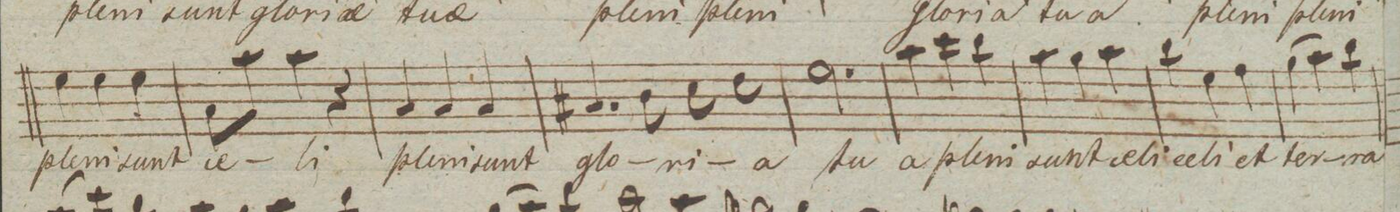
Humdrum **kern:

**kern	**text	**dynam
*I"Baſso.	*	*
*clefF4	*	*
*k[]	*	*
*met(c)	*	*
*M3/4	*	*
4G\	ple-	.
4G\	-ni	.
4G\	sunt	.
=52	=52	=52
8C\L	ce-	.
8c\J	.	.
4c\	-li	.
4r	.	.
=53	=53	=53
4C/	ple-	.
4C/	-ni	.
4C/	sunt	.
=54	=54	=54
4.C#X/	glo-	.
8D\	.	.
8E\	-ri-	.
8F\	-a	.
=55	=55	=55
2.G\	tu-	.
=56	=56	=56
4c\	-a	.
4e\	ple-	.
4d\	-ni	.
=57	=57	=57
4c\	sunt	.
4B\	ce-	.
4c\	-li	.
=58	=58	=58
4d\	ce-	.
4G\	-li	.
4A\	et	.
=59	=59	=59
(4B\	ter-	.
4c\)	.	.
4d\	-ra	.
=60	=60	=60
*-	*-	*-
